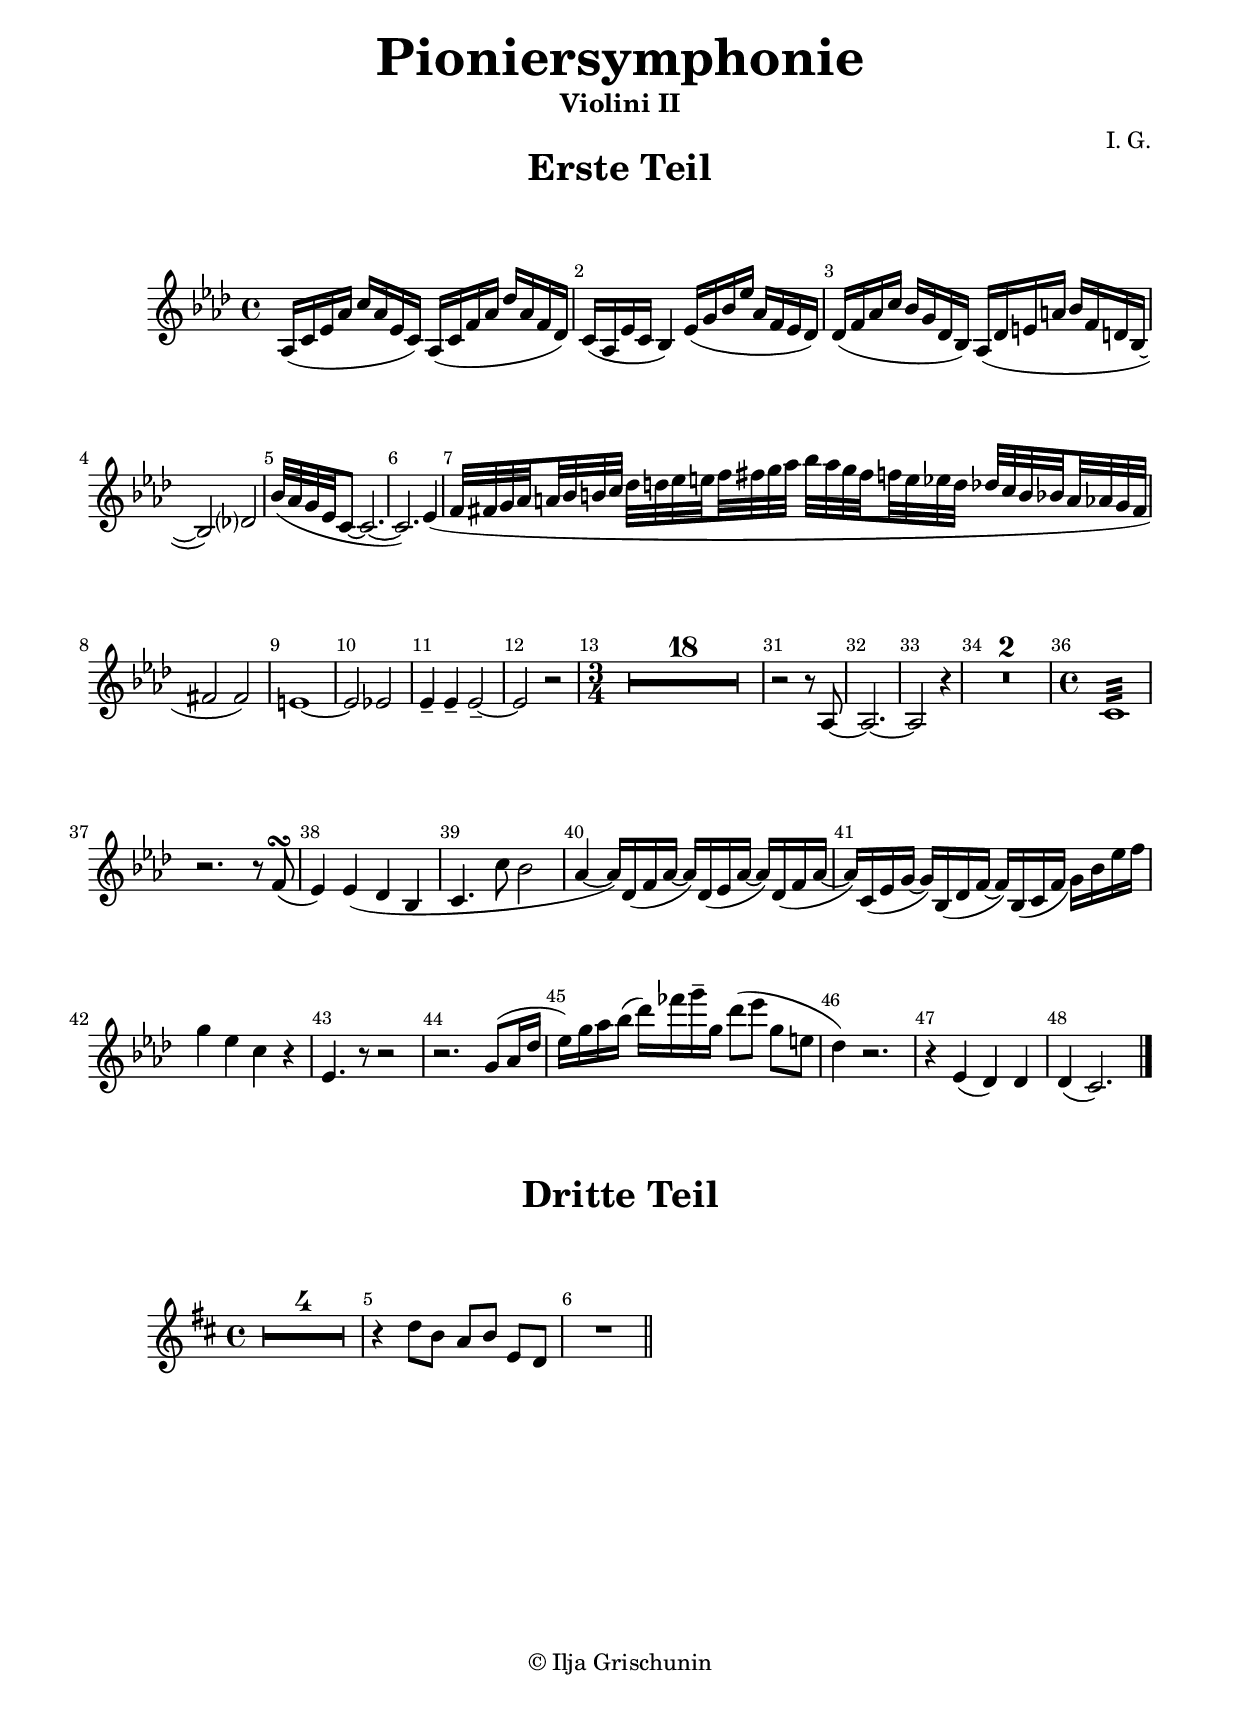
\version "2.19.15"

\language "deutsch"

%\header {
%  title = "Pioniersymphonie"
%  subtitle = "Violini II"
%  %meter = "Grave"
%  composer = "I. G."
%  tagline = \markup {\char ##x00A9 "Ilja Grischunin"}
%}

#(ly:set-option 'relative-includes #t)

\paper {
  %#(set-paper-size "a4")
  top-system-spacing.basic-distance = #15
  top-markup-spacing.basic-distance = #5
  markup-system-spacing.basic-distance = #15
  system-system-spacing.basic-distance = #18
  last-bottom-spacing.basic-distance = #15
  left-margin = 15
  right-margin = 15
  %two-sided = ##t
  %inner-margin = 25
  %outer-margin = 15
}

\layout {
  indent = 10
  \context {
    \Score
    \override BarNumber.break-visibility = ##(#f #t #t)
    %\remove "Bar_number_engraver"
  }
}

\version "2.19.15"

\language "deutsch"

vniTwoMusic = \relative {
  \key as \major
  \time 4/4
  \set beamExceptions = #'()
  \set baseMoment = #(ly:make-moment 1/4)
  \set beatStructure = #'(1 1 1 1)
  \clef treble
  \compressFullBarRests
  \override MultiMeasureRest.expand-limit = #2
  as16(c es as c as es c) as( c f as des as f des)
  c( as es' c b4) es16( g b es as, f es des)
  des( f as c b g des b) as( des e a b f d b~ b2) des?
  b'32( as g es c8~ c2.~ c) es4_(
  \set subdivideBeams = ##t
  \set baseMoment = #(ly:make-moment 1/8)
  \set beatStructure = #'(2 2 2 2)
  f32 fis g as a b h c des d es e f fis g as
  b as g fis f e es  d des c h b a as g fis fis2 fis)
  e1~ e2 es es4-- es-- es2--~ es r
  \time 3/4
  R2.*18 r2 r8 as,8~ as2.~ as2 r4 R2.*2
  \time 4/4 
  c1:32 r2. r8 f\turn( es4) es_( des b c4. c'8 b2
  \set subdivideBeams = ##f
  as4~ as16) des,( f as~ as) des,( es as~ as) des,( f as~
  as) c,( es g~ g) b,( des f~ f) b,_( c f g) b es f g4 es c r
  es,4. r8 r2 r2. g8( as16 des
  es) g as b( des) fes g-- g, des'8( es g, e des4) r2.
  r4 es,( des) des des( c2.)
  \bar "|."
}

vniTwoMusicDrei = \relative {
  \key h \minor
  \time 4/4
  \set beamExceptions = #'()
  \set baseMoment = #(ly:make-moment 1/4)
  \set beatStructure = #'(1 1 1 1)
  \clef treble
  \compressFullBarRests
  \override MultiMeasureRest.expand-limit = #2
  R1*4 r4 d''8 h a h e, d R1
  \bar "||"
}

vniTwoMusicVier = \relative {
  \key as \major
  \time 3/4
  \set beamExceptions = #'()
  \set baseMoment = #(ly:make-moment 1/4)
  \set beatStructure = #'(1 1 1 1)
  \clef treble
  \compressFullBarRests
  \override MultiMeasureRest.expand-limit = #2
}


\book {
  \paper {
    print-all-headers = ##t
  }
  \header {
    title = \markup {\fontsize #3 "Pioniersymphonie"}
    subtitle = "Violini II"
    %meter = "Grave"
    composer = "I. G."
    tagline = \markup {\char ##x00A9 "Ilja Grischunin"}
  }
  %%%%%%%%%%%%%%%%%%%%%%%%%% ERsTE TEIL %%%%%%%%%%%%%%%%%%%%%%%%%%
  \score {
    \new Staff
    \vniTwoMusic
    \header {
      title = "Erste Teil"
      subtitle = ##f
      composer = ##f
      %breakbefore = ##t
    }
  }

  %%%%%%%%%%%%%%%%%%%%%%%%%% DRITTE TEIL %%%%%%%%%%%%%%%%%%%%%%%%%%
  \score {
    \new Staff
    \vniTwoMusicDrei
    \header {
      title = "Dritte Teil"
      subtitle = ##f
      composer = ##f
      %breakbefore = ##t
    }
  }

  %%%%%%%%%%%%%%%%%%%%%%%%%% VIERTE TEIL %%%%%%%%%%%%%%%%%%%%%%%%%%
  \score {
    \new Staff
    \vniTwoMusicVier
    \header {
      title = "Vierte Teil"
      subtitle = ##f
      composer = ##f
      %breakbefore = ##t
    }
  }
}